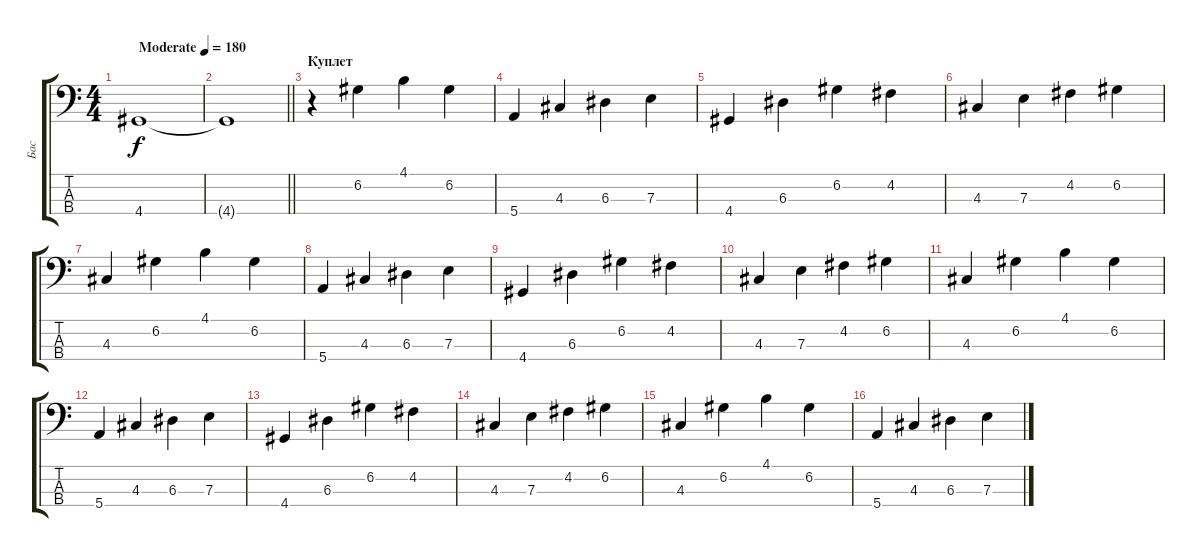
\track ("Бас" "Бас") {instrument electricbassfinger}
\staff {score tabs}
\tuning (G2 D2 A1 E1) {hide}
\ts (4 4)
\tempo (180 "Moderate")
\clef f4
\ks c
4.4.1{dy f instrument electricbassfinger} |
\barLineRight lightlight
4.4{t}.1 |
\section ("" "Куплет")
r.4 6.2.4 4.1.4 6.2.4 |
5.4.4 4.3.4 6.3.4 7.3.4 |
4.4.4 6.3.4 6.2.4 4.2.4 |
4.3.4 7.3.4 4.2.4 6.2.4 |
4.3.4 6.2.4 4.1.4 6.2.4 |
5.4.4 4.3.4 6.3.4 7.3.4 |
4.4.4 6.3.4 6.2.4 4.2.4 |
4.3.4 7.3.4 4.2.4 6.2.4 |
4.3.4 6.2.4 4.1.4 6.2.4 |
5.4.4 4.3.4 6.3.4 7.3.4 |
4.4.4 6.3.4 6.2.4 4.2.4 |
4.3.4 7.3.4 4.2.4 6.2.4 |
4.3.4 6.2.4 4.1.4 6.2.4 |
5.4.4 4.3.4 6.3.4 7.3.4
